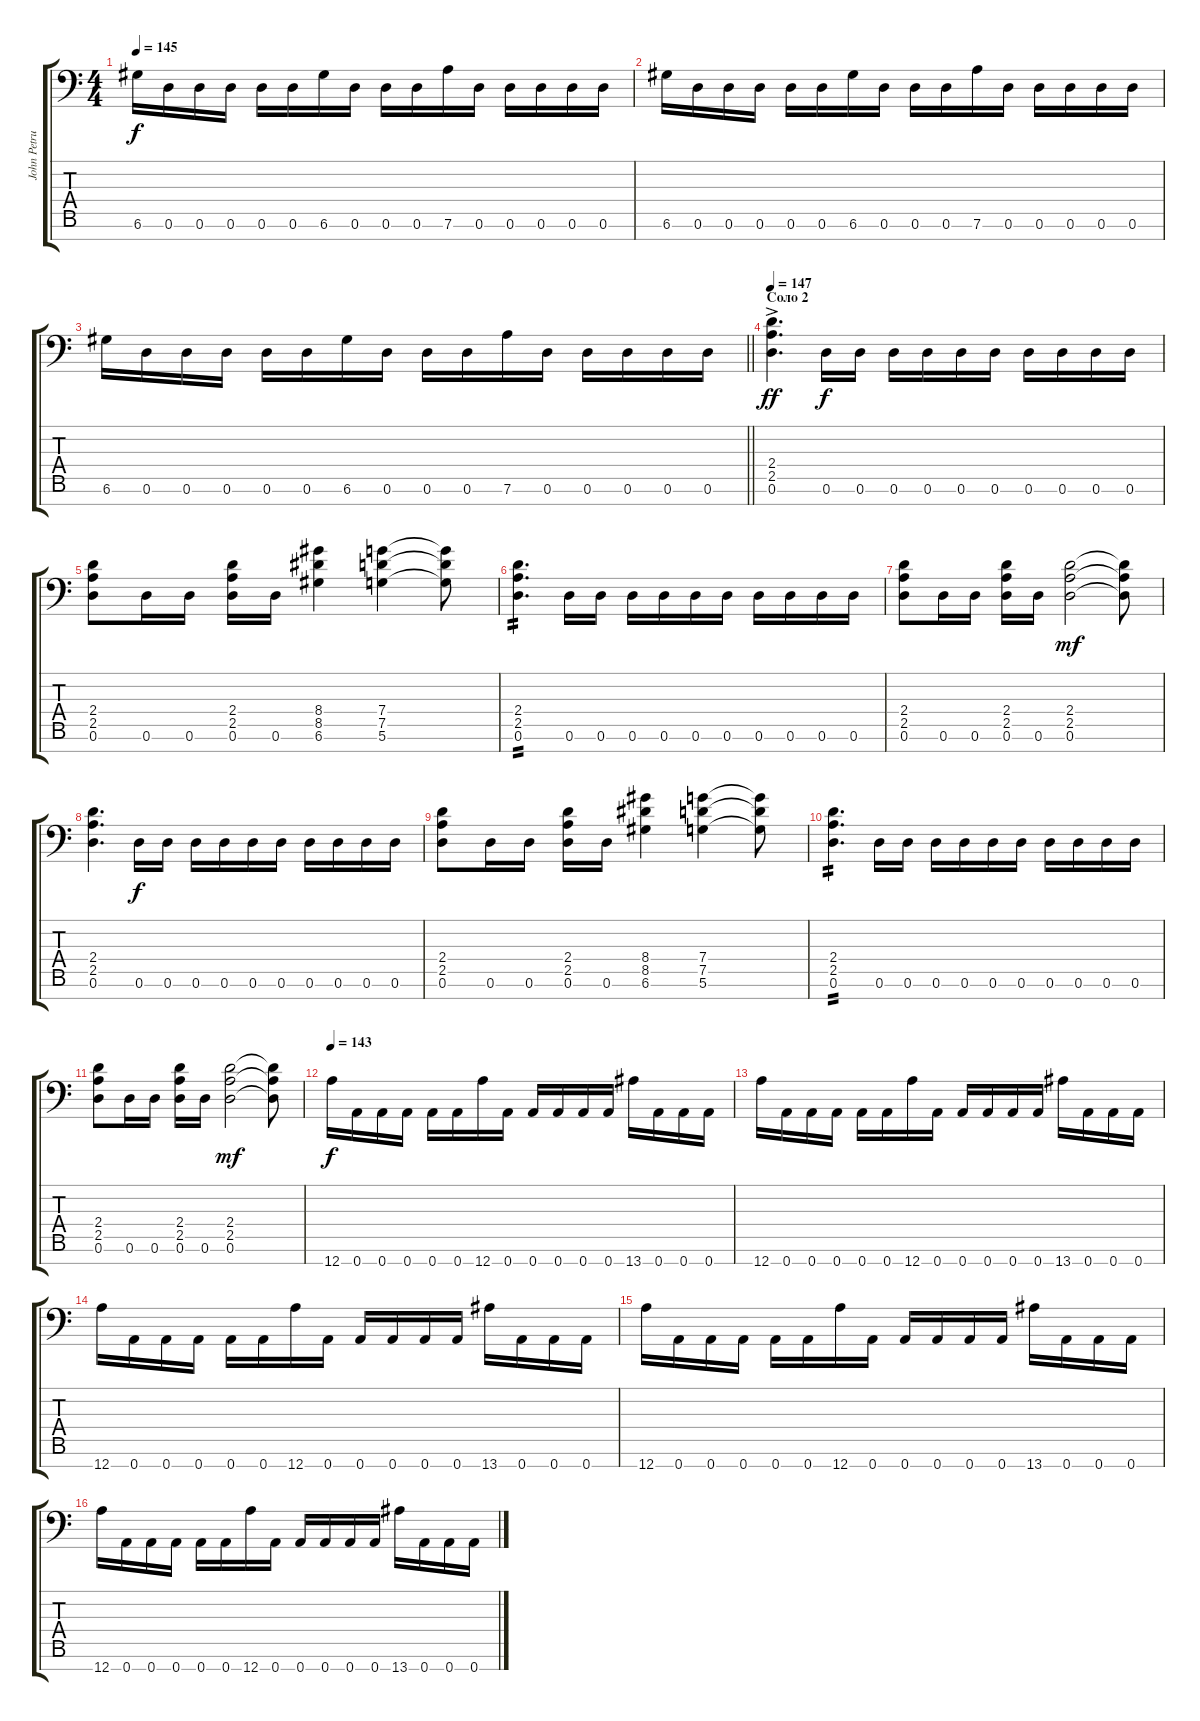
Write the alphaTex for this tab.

\track ("John Petrucci" "John Petru") {instrument distortionguitar}
\staff {score tabs}
\tuning (D4 A3 F3 C3 G2 D2 A1) {hide}
\ts (4 4)
\tempo 145
\clef f4
\ks c
6.6.16{dy f} 0.6.16 0.6.16 0.6.16 0.6.16 0.6.16 6.6.16 0.6.16 0.6.16 0.6.16 7.6.16 0.6.16 0.6.16 0.6.16 0.6.16 0.6.16 |
6.6.16 0.6.16 0.6.16 0.6.16 0.6.16 0.6.16 6.6.16 0.6.16 0.6.16 0.6.16 7.6.16 0.6.16 0.6.16 0.6.16 0.6.16 0.6.16 |
\barLineRight lightlight
6.6.16 0.6.16 0.6.16 0.6.16 0.6.16 0.6.16 6.6.16 0.6.16 0.6.16 0.6.16 7.6.16 0.6.16 0.6.16 0.6.16 0.6.16 0.6.16 |
\section ("" "Соло 2")
\tempo 147
(2.4{ac} 2.5{ac} 0.6{ac}).4{d dy ff volume 16} 0.6.16{dy f} 0.6.16 0.6.16 0.6.16 0.6.16 0.6.16 0.6.16 0.6.16 0.6.16 0.6.16 |
(2.4 2.5 0.6).8 0.6.16 0.6.16 (2.4 2.5 0.6).16 0.6.16 (8.4 8.5 6.6).4 (7.4 7.5 5.6).4 (7.4{t} 7.5{t} 5.6{t}).8 |
(2.4 2.5 0.6).4{d tp 2} 0.6.16 0.6.16 0.6.16 0.6.16 0.6.16 0.6.16 0.6.16 0.6.16 0.6.16 0.6.16 |
(2.4 2.5 0.6).8 0.6.16 0.6.16 (2.4 2.5 0.6).16 0.6.16 (2.4 2.5 0.6).2{dy mf} (2.4{t} 2.5{t} 0.6{t}).8 |
(2.4 2.5 0.6).4{d} 0.6.16{dy f} 0.6.16 0.6.16 0.6.16 0.6.16 0.6.16 0.6.16 0.6.16 0.6.16 0.6.16 |
(2.4 2.5 0.6).8 0.6.16 0.6.16 (2.4 2.5 0.6).16 0.6.16 (8.4 8.5 6.6).4 (7.4 7.5 5.6).4 (7.4{t} 7.5{t} 5.6{t}).8 |
(2.4 2.5 0.6).4{d tp 2} 0.6.16 0.6.16 0.6.16 0.6.16 0.6.16 0.6.16 0.6.16 0.6.16 0.6.16 0.6.16 |
(2.4 2.5 0.6).8 0.6.16 0.6.16 (2.4 2.5 0.6).16 0.6.16 (2.4 2.5 0.6).2{dy mf} (2.4{t} 2.5{t} 0.6{t}).8 |
\tempo 143
12.7.16{dy f} 0.7.16 0.7.16 0.7.16 0.7.16 0.7.16 12.7.16 0.7.16 0.7.16 0.7.16 0.7.16 0.7.16 13.7.16 0.7.16 0.7.16 0.7.16 |
12.7.16 0.7.16 0.7.16 0.7.16 0.7.16 0.7.16 12.7.16 0.7.16 0.7.16 0.7.16 0.7.16 0.7.16 13.7.16 0.7.16 0.7.16 0.7.16 |
12.7.16 0.7.16 0.7.16 0.7.16 0.7.16 0.7.16 12.7.16 0.7.16 0.7.16 0.7.16 0.7.16 0.7.16 13.7.16 0.7.16 0.7.16 0.7.16 |
12.7.16 0.7.16 0.7.16 0.7.16 0.7.16 0.7.16 12.7.16 0.7.16 0.7.16 0.7.16 0.7.16 0.7.16 13.7.16 0.7.16 0.7.16 0.7.16 |
12.7.16 0.7.16 0.7.16 0.7.16 0.7.16 0.7.16 12.7.16 0.7.16 0.7.16 0.7.16 0.7.16 0.7.16 13.7.16 0.7.16 0.7.16 0.7.16
